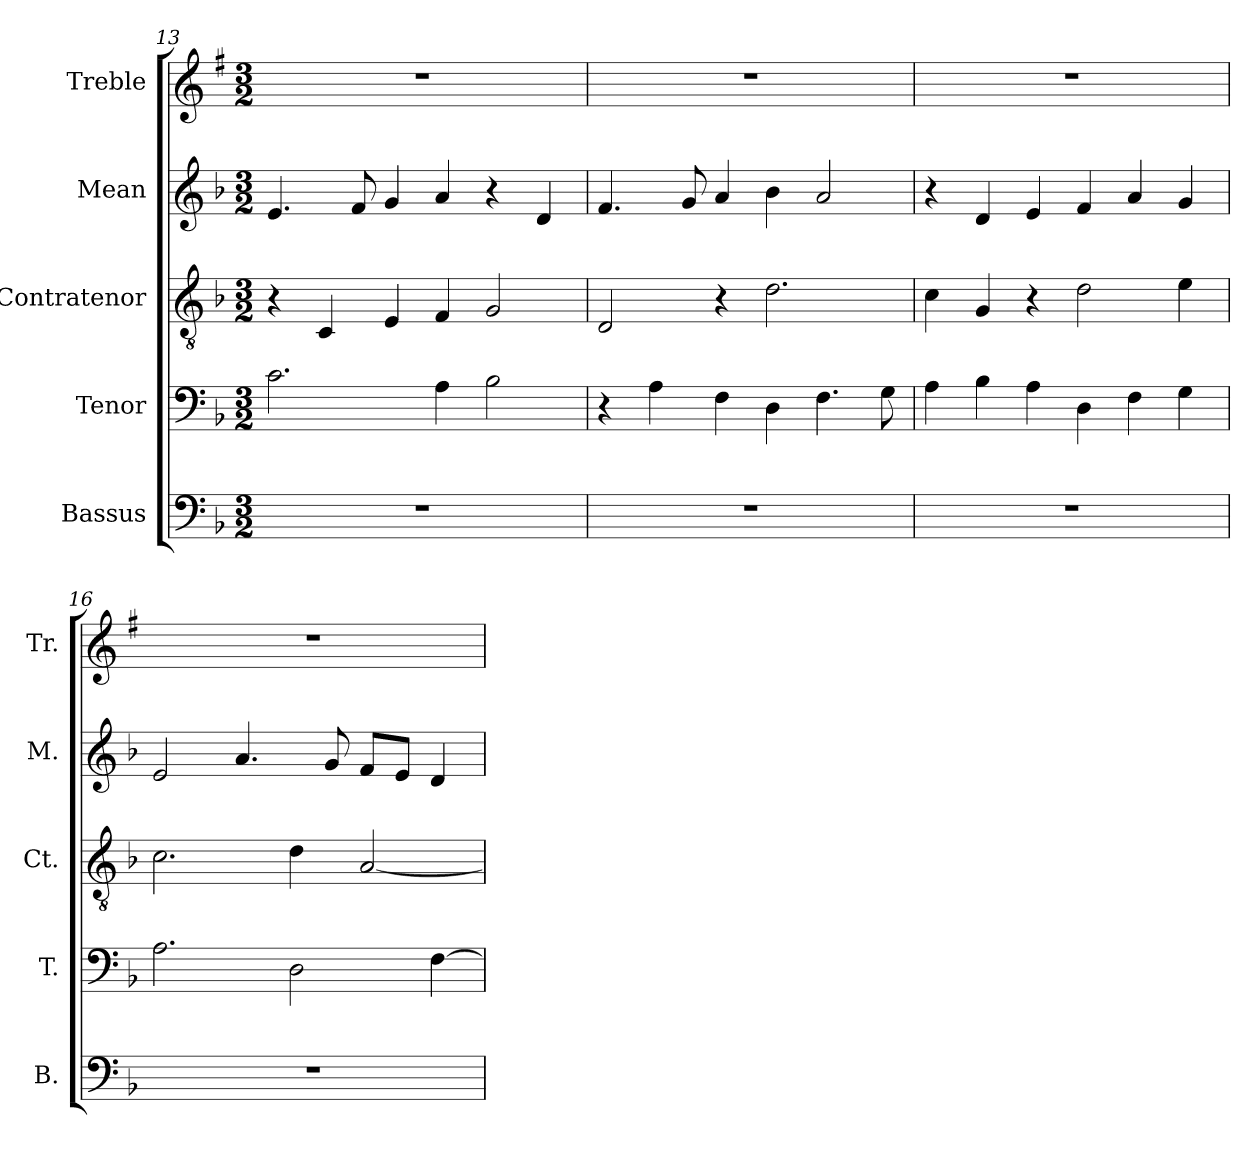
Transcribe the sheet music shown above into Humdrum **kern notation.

**kern	**kern	**kern	**kern	**kern
*part5	*part4	*part3	*part2	*part1
*staff5	*staff4	*staff3	*staff2	*staff1
*I"Bassus	*I"Tenor	*I"Contratenor	*I"Mean	*I"Treble
*I'B.	*I'T.	*I'Ct.	*I'M.	*I'Tr.
*clefF4	*clefF4	*clefGv2	*clefG2	*clefG2
*ITrd7c12	*	*	*	*ITrd1c2
*k[b-]	*k[b-]	*k[b-]	*k[b-]	*k[b-]
*F:	*F:	*F:	*F:	*F:
*M3/2	*M3/2	*M3/2	*M3/2	*M3/2
=13	=13	=13	=13	=13
1.r	2.c\	4r	4.e/	1.r
.	.	4C/	.	.
.	.	.	8f/	.
.	.	4E/	4g/	.
.	4A\	4F/	4a/	.
.	2B-\	2G/	4r	.
.	.	.	4d/	.
=14	=14	=14	=14	=14
1.r	4r	2D/	4.f/	1.r
.	4A\	.	.	.
.	.	.	8g/	.
.	4F\	4r	4a/	.
.	4D\	2.d\	4b-\	.
.	4.F\	.	2a/	.
.	8G\	.	.	.
!!LO:PB:g=z
=15	=15	=15	=15	=15
1.r	4A\	4c\	4r	1.r
.	4B-\	4G/	4d/	.
.	4A\	4r	4e/	.
.	4D\	2d\	4f/	.
.	4F\	.	4a/	.
.	4G\	4e\	4g/	.
=16	=16	=16	=16	=16
1.r	2.A\	2.c\	2e/	1.r
.	.	.	4.a/	.
.	2D\	4d\	.	.
.	.	.	8g/	.
.	.	[<2A/	8f/L	.
.	.	.	8e/J	.
.	[>4F\	.	4d/	.
=	=	=	=	=
*-	*-	*-	*-	*-
